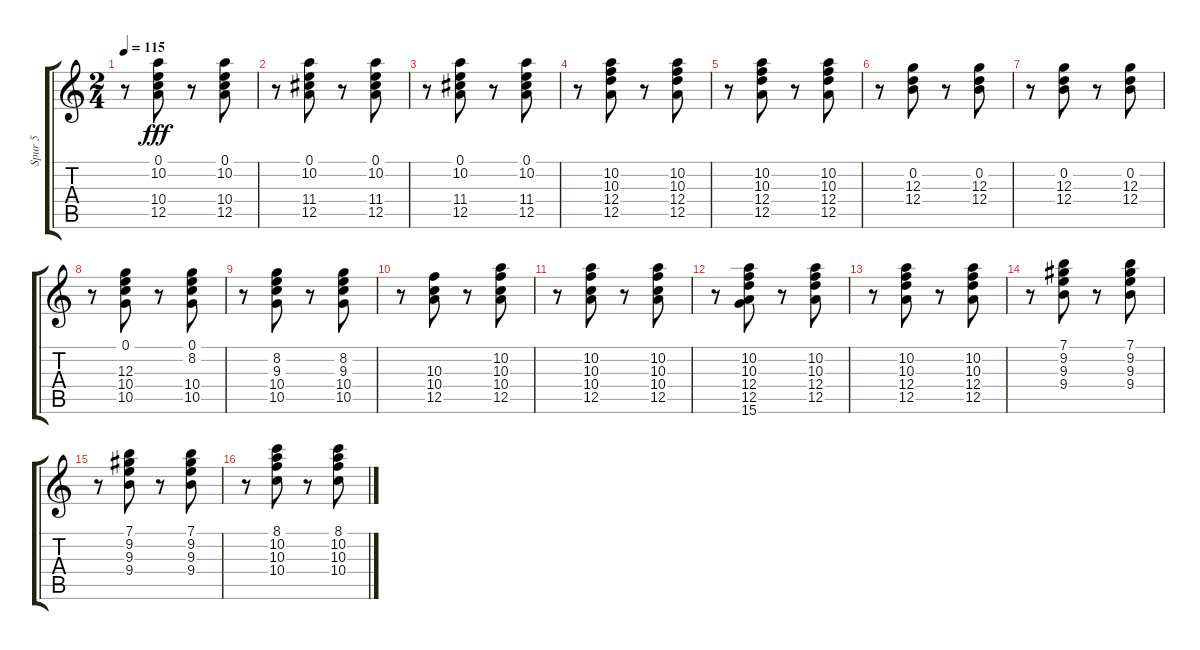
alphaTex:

\track ("Spur 5" "Spur 5") {instrument acousticguitarnylon}
\staff {score tabs}
\tuning (E4 B3 G3 D3 A2 E2) {hide}
\ts (2 4)
\tempo 115
\clef g2
\ks c
r.8{dy fff} (0.1 10.2 10.4 12.5).8 r.8 (0.1 10.2 10.4 12.5).8 |
r.8 (0.1 10.2 11.4 12.5).8 r.8 (0.1 10.2 11.4 12.5).8 |
r.8 (0.1 10.2 11.4 12.5).8 r.8 (0.1 10.2 11.4 12.5).8 |
r.8 (10.2 10.3 12.4 12.5).8 r.8 (10.2 10.3 12.4 12.5).8 |
r.8 (10.2 10.3 12.4 12.5).8 r.8 (10.2 10.3 12.4 12.5).8 |
r.8 (0.2 12.3 12.4).8 r.8 (0.2 12.3 12.4).8 |
r.8 (0.2 12.3 12.4).8 r.8 (0.2 12.3 12.4).8 |
r.8 (0.1 12.3 10.4 10.5).8 r.8 (0.1 8.2 10.4 10.5).8 |
r.8 (8.2 9.3 10.4 10.5).8 r.8 (8.2 9.3 10.4 10.5).8 |
r.8 (10.3 10.4 12.5).8 r.8 (10.2 10.3 10.4 12.5).8 |
r.8 (10.2 10.3 10.4 12.5).8 r.8 (10.2 10.3 10.4 12.5).8 |
r.8 (10.2 10.3 12.4 12.5 15.6).8 r.8 (10.2 10.3 12.4 12.5).8 |
r.8 (10.2 10.3 12.4 12.5).8 r.8 (10.2 10.3 12.4 12.5).8 |
r.8 (7.1 9.2 9.3 9.4).8 r.8 (7.1 9.2 9.3 9.4).8 |
r.8 (7.1 9.2 9.3 9.4).8 r.8 (7.1 9.2 9.3 9.4).8 |
r.8 (8.1 10.2 10.3 10.4).8 r.8 (8.1 10.2 10.3 10.4).8
